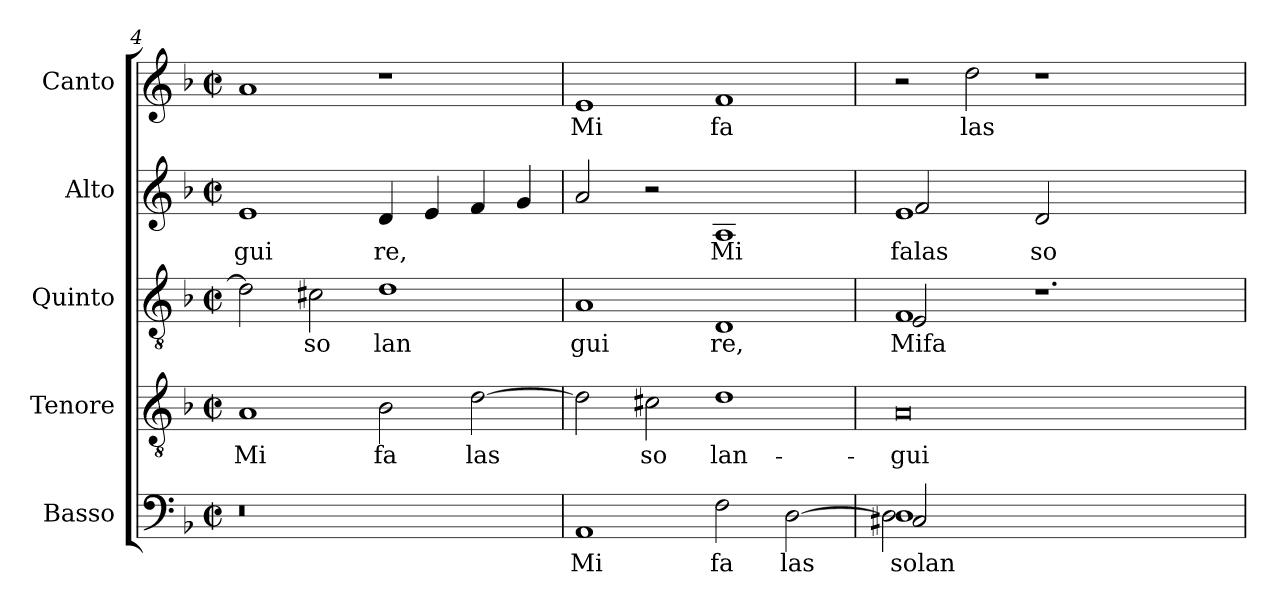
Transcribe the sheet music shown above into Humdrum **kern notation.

**kern	**text	**kern	**text	**kern	**text	**kern	**text	**kern	**text
*part5	*part5	*part4	*part4	*part3	*part3	*part2	*part2	*part1	*part1
*staff5	*staff5	*staff4	*staff4	*staff3	*staff3	*staff2	*staff2	*staff1	*staff1
*I"Basso	*	*I"Tenore	*	*I"Quinto	*	*I"Alto	*	*I"Canto	*
*clefF4	*	*clefGv2	*	*clefGv2	*	*clefG2	*	*clefG2	*
*k[b-]	*	*k[b-]	*	*k[b-]	*	*k[b-]	*	*k[b-]	*
*F:	*	*F:	*	*F:	*	*F:	*	*F:	*
*M2/2	*	*M2/2	*	*M2/2	*	*M2/2	*	*M2/2	*
*met(c|)	*	*met(c|)	*	*met(c|)	*	*met(c|)	*	*met(c|)	*
=4	=4	=4	=4	=4	=4	=4	=4	=4	=4
!	!	!	!LO:LY:b:cj	!	!LO:LY:b:cj	!	!LO:LY:b:cj	!	!LO:LY:b:cj
0r	.	1A	Mi	2d\]	.	1e	gui	1a	.
!	!	!	!	!	!LO:LY:b:cj	!	!	!	!
.	.	.	.	2c#X\	so	.	.	.	.
!	!	!	!LO:LY:b:cj	!	!LO:LY:b:cj	!	!LO:LY:b:cj	!	!
.	.	2B-\	fa	1d	lan	4d/	re,	1r	.
!	!	!	!	!	!	!	!LO:LY:b:cj	!	!
.	.	.	.	.	.	4e/	.	.	.
!	!	!	!LO:LY:b:cj	!	!	!	!LO:LY:b:cj	!	!
.	.	[>2d\	las-	.	.	4f/	.	.	.
!	!	!	!	!	!	!	!LO:LY:b:cj	!	!
.	.	.	.	.	.	4g/	.	.	.
=5	=5	=5	=5	=5	=5	=5	=5	=5	=5
!	!LO:LY:b:cj	!	!LO:LY:b:cj	!	!LO:LY:b:cj	!	!LO:LY:b:cj	!	!LO:LY:b:cj
1AA	Mi	2d\]	--	1A	gui	2a/	.	1e>	Mi
!	!	!	!LO:LY:b:cj	!	!	!	!	!	!
.	.	2c#X\	-so	.	.	2r	.	.	.
!	!LO:LY:b:cj	!	!LO:LY:b:cj	!	!LO:LY:b:cj	!	!LO:LY:b:cj	!	!LO:LY:b:cj
2F\	fa	1d	lan-	1D	re,	1A	Mi	1f	fa
!	!LO:LY:b:cj	!	!	!	!	!	!	!	!
[>2D\	las	.	.	.	.	.	.	.	.
=6	=6	=6	=6	=6	=6	=6	=6	=6	=6
*^	*	*	*	*	*	*	*	*	*
*	*^	*	*	*	*	*	*	*	*	*
!	!	!	!LO:LY:b:cj	!	!LO:LY:b:cj	!	!LO:LY:b:cj	!	!LO:LY:b:cj	!	!
*	*	*	*	*	*	*^	*	*^	*	*	*
1D	2D\]	2C#X/	solan	0A	-gui-	1F	2E/	Mifa	1e	2f/	falas	2r	.
!	!	!	!	!	!	!	!	!	!	!	!	!	!LO:LY:b:cj
.	1.ryy	1.ryy	.	.	.	.	0ryy	.	.	1ryy	.	2dd\	las
!	!	!	!	!	!	!	!	!	!	!	!LO:LY:b:cj	!	!
1.ryy	.	.	.	.	.	1.r	.	.	2d/	.	so	1r	.
.	.	.	.	.	.	.	.	.	1ryy	1ryy	.	.	.
.	2ryy	2ryy	.	2ryy	.	.	.	.	.	.	.	2ryy	.
*	*	*	*	*	*	*v	*v	*	*	*	*	*	*
*v	*v	*v	*	*	*	*	*	*v	*v	*	*	*
=	=	=	=	=	=	=	=	=	=
*-	*-	*-	*-	*-	*-	*-	*-	*-	*-
